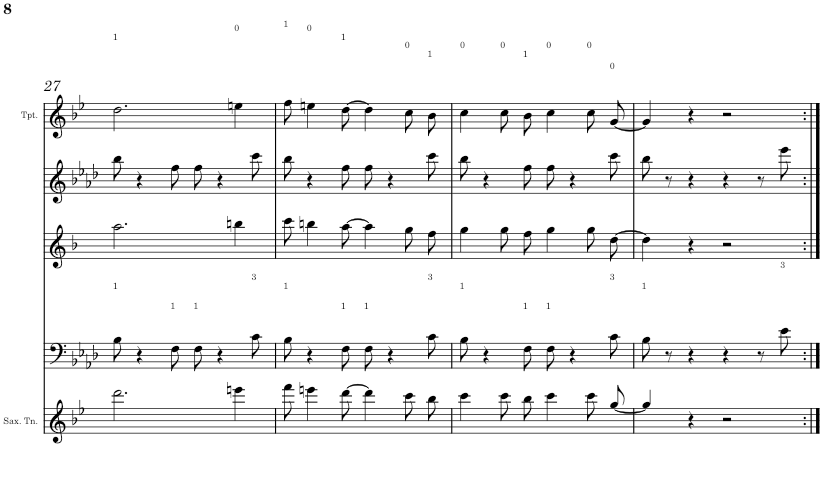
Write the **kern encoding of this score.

**kern	**kern	**kern	**kern	**kern
*part5	*part4	*part3	*part2	*part1
*staff5	*staff4	*staff3	*staff2	*staff1
*I"Saxofone Tenor	*I"Trombone	*I"Saxofone Alto	*I"Flauta	*I"Trumpet in Bb
*I'Sax. Tn.	*I'Trb	*	*I'Fl	*I'Tpt.
!!LO:PB:g=z
*clefG2	*clefF4	*clefG2	*clefG2	*clefG2
*Trd8c14	*	*Trd5c9	*	*Trd1c2
*k[b-e-]	*k[b-e-a-d-]	*k[b-]	*k[b-e-a-d-]	*k[b-e-]
*B-:	*A-:	*F:	*A-:	*B-:
*M4/4	*M4/4	*M4/4	*M4/4	*M4/4
=27	=27	=27	=27	=27
!	!	!	!	!LO:TX:a:t=1
!	!LO:TX:a:t=1	!	!	!
2.ddd\	8B-\	2.aa\	8bb-\	2.dd\
.	4r	.	4r	.
!	!LO:TX:a:t=1	!	!	!
.	8F\	.	8ff\	.
!	!LO:TX:a:t=1	!	!	!
.	8F\	.	8ff\	.
.	4r	.	4r	.
!	!	!	!	!LO:TX:a:t=0
4eeen\	.	4bbn\	.	4een\
!	!LO:TX:a:t=3	!	!	!
.	8c\	.	8ccc\	.
=28	=28	=28	=28	=28
!	!	!	!	!LO:TX:a:t=1
!	!LO:TX:a:t=1	!	!	!
8fff\	8B-\	8ccc\	8bb-\	8ff\
!	!	!	!	!LO:TX:a:t=0
4eeen\	4r	4bbn\	4r	4een\
!	!	!	!	!LO:TX:a:t=1
!	!LO:TX:a:t=1	!	!	!
[>8ddd\	8F\	[>8aa\	8ff\	[>8dd\
!	!LO:TX:a:t=1	!	!	!
4ddd\]	8F\	4aa\]	8ff\	4dd\]
.	4r	.	4r	.
!	!	!	!	!LO:TX:a:t=0
8ccc\L	.	8gg\L	.	8cc\L
!	!	!	!	!LO:TX:a:t=1
!	!LO:TX:a:t=3	!	!	!
8bb-\J	8c\	8ff\J	8ccc\	8b-\J
=29	=29	=29	=29	=29
!	!	!	!	!LO:TX:a:t=0
!	!LO:TX:a:t=1	!	!	!
4ccc\	8B-\	4gg\	8bb-\	4cc\
.	4r	.	4r	.
!	!	!	!	!LO:TX:a:t=0
8ccc\L	.	8gg\L	.	8cc\L
!	!	!	!	!LO:TX:a:t=1
!	!LO:TX:a:t=1	!	!	!
8bb-\J	8F\	8ff\J	8ff\	8b-\J
!	!	!	!	!LO:TX:a:t=0
!	!LO:TX:a:t=1	!	!	!
4ccc\	8F\	4gg\	8ff\	4cc\
.	4r	.	4r	.
!	!	!	!	!LO:TX:a:t=0
8ccc\L	.	8gg\L	.	8cc/L
!	!	!	!	!LO:TX:a:t=0
!	!LO:TX:a:t=3	!	!	!
[<8gg\J	8c\	[>8dd\J	8ccc\	[<8g/J
=30	=30	=30	=30	=30
!	!LO:TX:a:t=1	!	!	!
4gg/]	8B-\	4dd\]	8bb-\	4g/]
.	8r	.	8r	.
4r	4r	4r	4r	4r
2r	4r	2r	4r	2r
.	8r	.	8r	.
!	!LO:TX:a:t=3	!	!	!
.	8e-\	.	8eee-\	.
=:|!	=:|!	=:|!	=:|!	=:|!
*-	*-	*-	*-	*-
